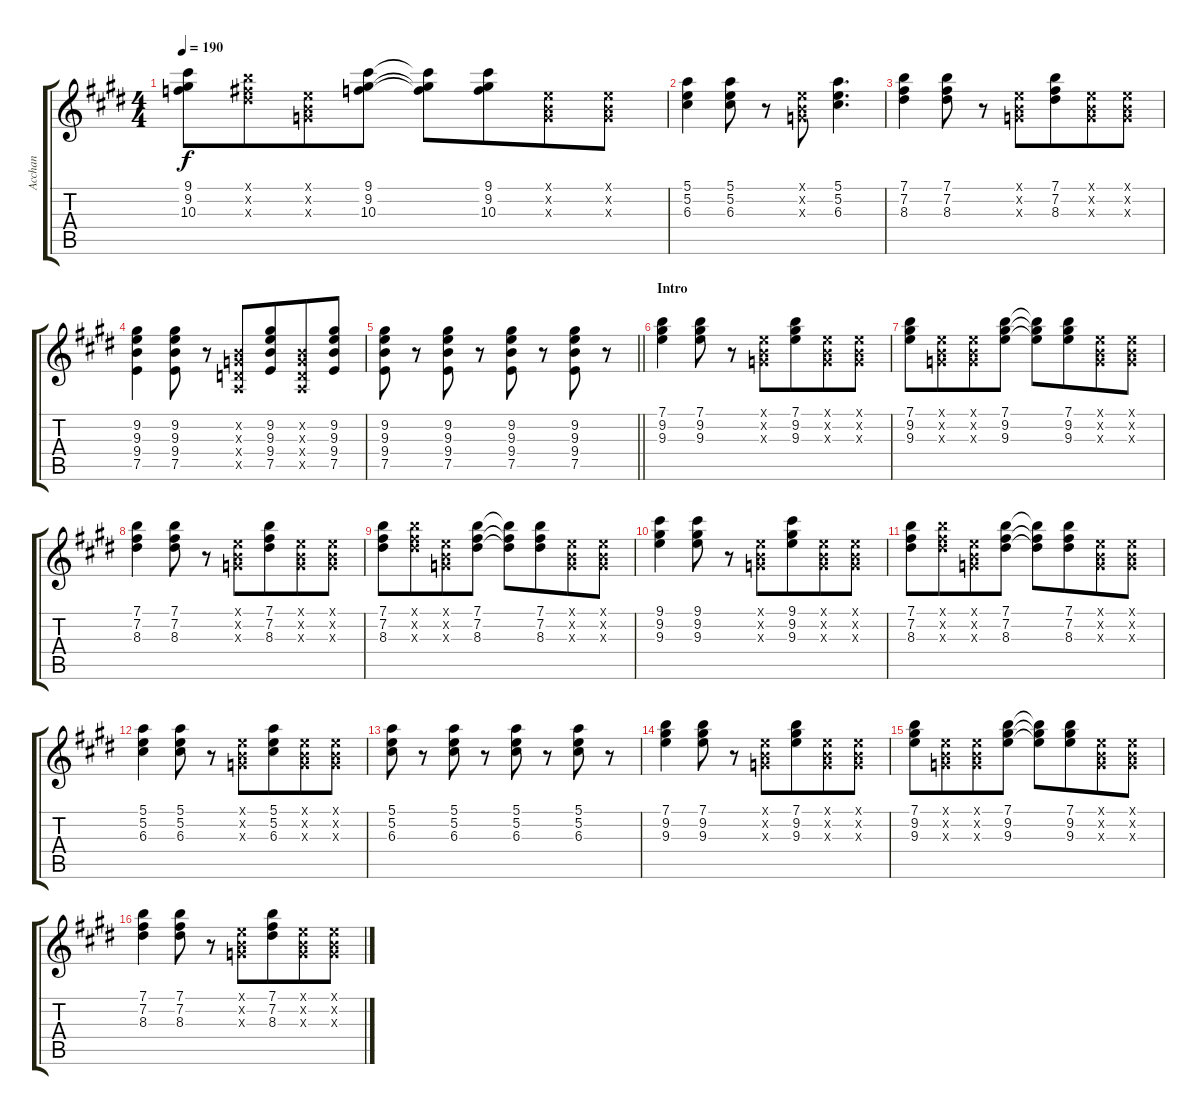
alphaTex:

\track ("Acchan" "Acchan") {instrument distortionguitar}
\staff {score tabs}
\tuning (E4 B3 G3 D3 A2 E2) {hide}
\ts (4 4)
\tempo 190
\clef g2
\ks e
(9.1 9.2 10.3).8{dy f} (7.1{x} 7.2{x} 8.3{x}).8{beam merge} (0.1{x} 0.2{x} 0.3{x}).8 (9.1 9.2 10.3).8 (9.1{t} 9.2{t} 10.3{t}).8{beam merge} (9.1 9.2 10.3).8{beam merge} (0.1{x} 0.2{x} 0.3{x}).8 (0.1{x} 0.2{x} 0.3{x}).8 |
(5.1 5.2 6.3).4 (5.1 5.2 6.3).8 r.8 (0.1{x} 0.2{x} 0.3{x}).8 (5.1 5.2 6.3).4{d} |
(7.1 7.2 8.3).4 (7.1 7.2 8.3).8 r.8 (0.1{x} 0.2{x} 0.3{x}).8 (7.1 7.2 8.3).8{beam merge} (0.1{x} 0.2{x} 0.3{x}).8 (0.1{x} 0.2{x} 0.3{x}).8 |
(9.2 9.3 9.4 7.5).4 (9.2 9.3 9.4 7.5).8 r.8 (0.2{x} 0.3{x} 0.4{x} 0.5{x}).8 (9.2 9.3 9.4 7.5).8{beam merge} (0.2{x} 0.3{x} 0.4{x} 0.5{x}).8 (9.2 9.3 9.4 7.5).8 |
\barLineRight lightlight
(9.2 9.3 9.4 7.5).8 r.8 (9.2 9.3 9.4 7.5).8 r.8 (9.2 9.3 9.4 7.5).8 r.8 (9.2 9.3 9.4 7.5).8 r.8 |
\section ("" "Intro")
(7.1 9.2 9.3).4 (7.1 9.2 9.3).8 r.8 (0.1{x} 0.2{x} 0.3{x}).8 (7.1 9.2 9.3).8{beam merge} (0.1{x} 0.2{x} 0.3{x}).8 (0.1{x} 0.2{x} 0.3{x}).8 |
(7.1 9.2 9.3).8 (0.1{x} 0.2{x} 0.3{x}).8{beam merge} (0.1{x} 0.2{x} 0.3{x}).8 (7.1 9.2 9.3).8 (7.1{t} 9.2{t} 9.3{t}).8 (7.1 9.2 9.3).8{beam merge} (0.1{x} 0.2{x} 0.3{x}).8 (0.1{x} 0.2{x} 0.3{x}).8 |
(7.1 7.2 8.3).4 (7.1 7.2 8.3).8 r.8 (0.1{x} 0.2{x} 0.3{x}).8 (7.1 7.2 8.3).8{beam merge} (0.1{x} 0.2{x} 0.3{x}).8 (0.1{x} 0.2{x} 0.3{x}).8 |
(7.1 7.2 8.3).8 (7.1{x} 7.2{x} 8.3{x}).8{beam merge} (0.1{x} 0.2{x} 0.3{x}).8 (7.1 7.2 8.3).8 (7.1{t} 7.2{t} 8.3{t}).8{beam merge} (7.1 7.2 8.3).8{beam merge} (0.1{x} 0.2{x} 0.3{x}).8 (0.1{x} 0.2{x} 0.3{x}).8 |
(9.1 9.2 9.3).4 (9.1 9.2 9.3).8 r.8 (0.1{x} 0.2{x} 0.3{x}).8 (9.1 9.2 9.3).8{beam merge} (0.1{x} 0.2{x} 0.3{x}).8 (0.1{x} 0.2{x} 0.3{x}).8 |
(7.1 7.2 8.3).8 (7.1{x} 7.2{x} 8.3{x}).8{beam merge} (0.1{x} 0.2{x} 0.3{x}).8 (7.1 7.2 8.3).8 (7.1{t} 7.2{t} 8.3{t}).8{beam merge} (7.1 7.2 8.3).8{beam merge} (0.1{x} 0.2{x} 0.3{x}).8 (0.1{x} 0.2{x} 0.3{x}).8 |
(5.1 5.2 6.3).4 (5.1 5.2 6.3).8 r.8 (0.1{x} 0.2{x} 0.3{x}).8 (5.1 5.2 6.3).8{beam merge} (0.1{x} 0.2{x} 0.3{x}).8 (0.1{x} 0.2{x} 0.3{x}).8 |
(5.1 5.2 6.3).8 r.8 (5.1 5.2 6.3).8 r.8 (5.1 5.2 6.3).8 r.8 (5.1 5.2 6.3).8 r.8 |
(7.1 9.2 9.3).4 (7.1 9.2 9.3).8 r.8 (0.1{x} 0.2{x} 0.3{x}).8 (7.1 9.2 9.3).8{beam merge} (0.1{x} 0.2{x} 0.3{x}).8 (0.1{x} 0.2{x} 0.3{x}).8 |
(7.1 9.2 9.3).8 (0.1{x} 0.2{x} 0.3{x}).8{beam merge} (0.1{x} 0.2{x} 0.3{x}).8 (7.1 9.2 9.3).8 (7.1{t} 9.2{t} 9.3{t}).8 (7.1 9.2 9.3).8{beam merge} (0.1{x} 0.2{x} 0.3{x}).8 (0.1{x} 0.2{x} 0.3{x}).8 |
(7.1 7.2 8.3).4 (7.1 7.2 8.3).8 r.8 (0.1{x} 0.2{x} 0.3{x}).8 (7.1 7.2 8.3).8{beam merge} (0.1{x} 0.2{x} 0.3{x}).8 (0.1{x} 0.2{x} 0.3{x}).8
